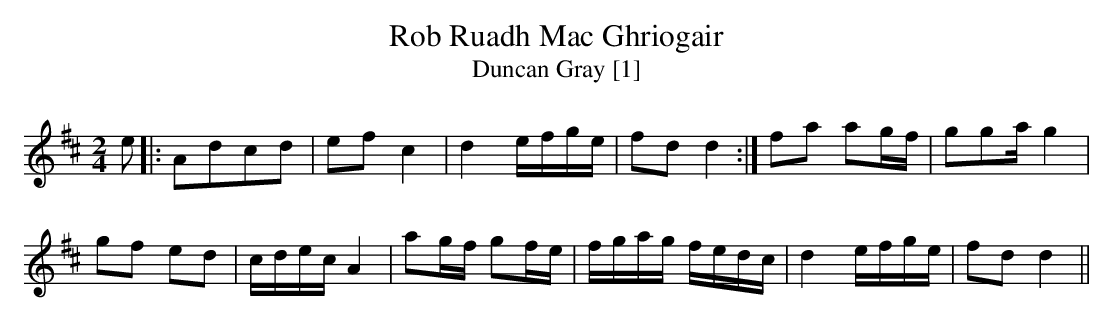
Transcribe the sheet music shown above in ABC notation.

X:1
T:Rob Ruadh Mac Ghriogair
T:Duncan Gray [1]
M:2/4
L:1/8
K:D
e|:Adcd|ef c2|d2 e/f/g/e/|fd d2:|fa ag/f/ |gga/ g2|
gf ed|c/d/e/c/ A2|ag/f/ gf/e/|f/g/a/g/ f/e/d/c/|d2 e/f/g/e/|fd d2||
